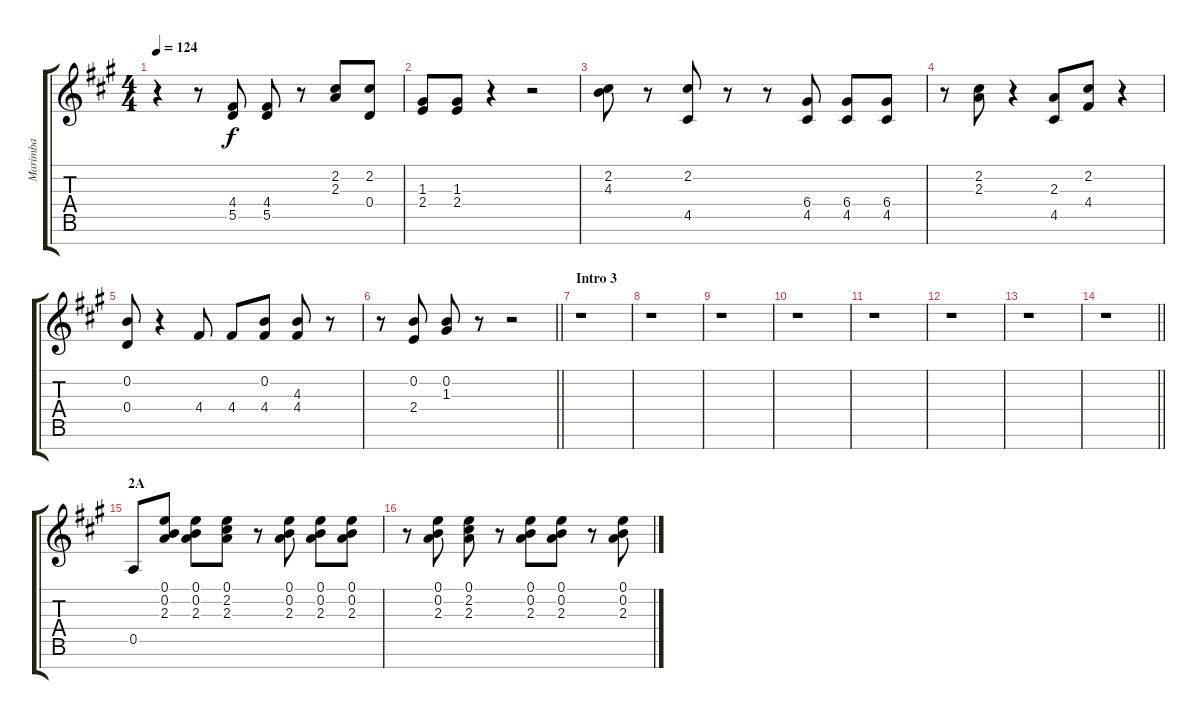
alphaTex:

\track ("Marimba" "Marimba") {instrument marimba}
\staff {score tabs}
\tuning (E5 B4 G4 D4 A3 E3 B2) {hide}
\ts (4 4)
\tempo 124
\clef g2
\ks a
r.4{dy f} r.8 (4.4 5.5).8 (4.4 5.5).8 r.8 (2.2 2.3).8 (2.2 0.4).8 |
(1.3 2.4).8 (1.3 2.4).8 r.4 r.2 |
(2.2 4.3).8 r.8 (2.2 4.5).8 r.8 r.8 (6.4 4.5).8 (6.4 4.5).8 (6.4 4.5).8 |
r.8 (2.2 2.3).8 r.4 (2.3 4.5).8 (2.2 4.4).8 r.4 |
(0.2 0.4).8 r.4 4.4.8 4.4.8 (0.2 4.4).8 (4.3 4.4).8 r.8 |
\barLineRight lightlight
r.8 (0.2 2.4).8 (0.2 1.3).8 r.8 r.2 |
\section ("" "Intro 3")
r.1 |
r.1 |
r.1 |
r.1 |
r.1 |
r.1 |
r.1 |
\barLineRight lightlight
r.1 |
\section ("" "2A")
0.5.8 (0.1 0.2 2.3).8 (0.1 0.2 2.3).8 (0.1 2.2 2.3).8 r.8 (0.1 0.2 2.3).8 (0.1 0.2 2.3).8 (0.1 0.2 2.3).8 |
r.8 (0.1 0.2 2.3).8 (0.1 2.2 2.3).8 r.8 (0.1 0.2 2.3).8 (0.1 0.2 2.3).8 r.8 (0.1 0.2 2.3).8
